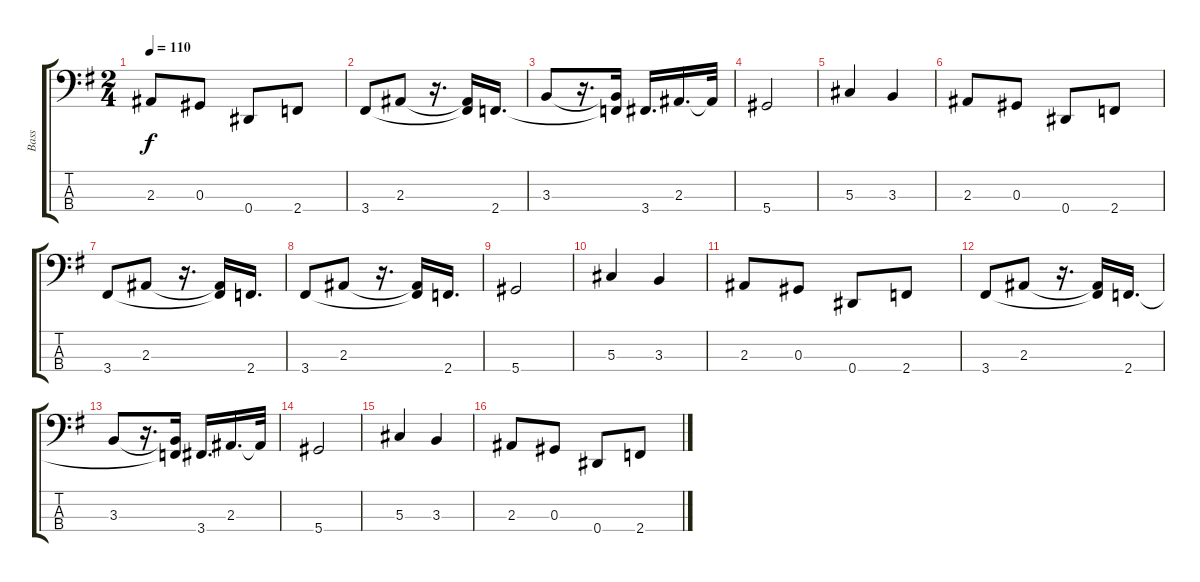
\track ("Bass" "Bass") {instrument overdrivenguitar}
\staff {score tabs}
\tuning (Gb2 Db2 Ab1 Eb1) {hide}
\ts (2 4)
\tempo 110
\clef f4
\ks g
2.3.8{dy f} 0.3.8 0.4.8 2.4.8 |
3.4.8 2.3.8 r.16{d} (2.3{t} 3.4{t}).16 2.4.16{d} |
3.3.8 r.16{d} (3.3{t} 2.4{t}).16 3.4.16{d} 2.3.16{d} 2.3{t}.32 |
5.4.2 |
5.3.4 3.3.4 |
2.3.8 0.3.8 0.4.8 2.4.8 |
3.4.8 2.3.8 r.16{d} (2.3{t} 3.4{t}).16 2.4.16{d} |
3.4.8 2.3.8 r.16{d} (2.3{t} 3.4{t}).16 2.4.16{d} |
5.4.2 |
5.3.4 3.3.4 |
2.3.8 0.3.8 0.4.8 2.4.8 |
3.4.8 2.3.8 r.16{d} (2.3{t} 3.4{t}).16 2.4.16{d} |
3.3.8 r.16{d} (3.3{t} 2.4{t}).16 3.4.16{d} 2.3.16{d} 2.3{t}.32 |
5.4.2 |
5.3.4 3.3.4 |
2.3.8 0.3.8 0.4.8 2.4.8
